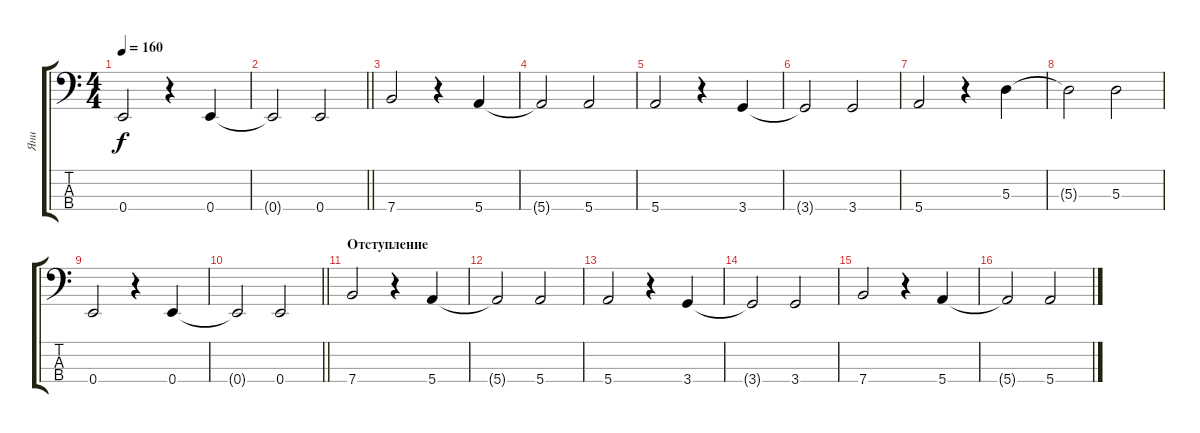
\track ("Яни" "Яни") {instrument electricbassfinger}
\staff {score tabs}
\tuning (G2 D2 A1 E1) {hide}
\ts (4 4)
\tempo 160
\clef f4
\ks c
0.4.2{dy f} r.4 0.4.4 |
\barLineRight lightlight
0.4{t}.2 0.4.2 |
\section ("" " ")
7.4.2 r.4 5.4.4 |
5.4{t}.2 5.4.2 |
5.4.2 r.4 3.4.4 |
3.4{t}.2 3.4.2 |
5.4.2 r.4 5.3.4 |
5.3{t}.2 5.3.2 |
0.4.2 r.4 0.4.4 |
\barLineRight lightlight
0.4{t}.2 0.4.2 |
\section ("" "Отступление")
7.4.2 r.4 5.4.4 |
5.4{t}.2 5.4.2 |
5.4.2 r.4 3.4.4 |
3.4{t}.2 3.4.2 |
7.4.2 r.4 5.4.4 |
5.4{t}.2 5.4.2
